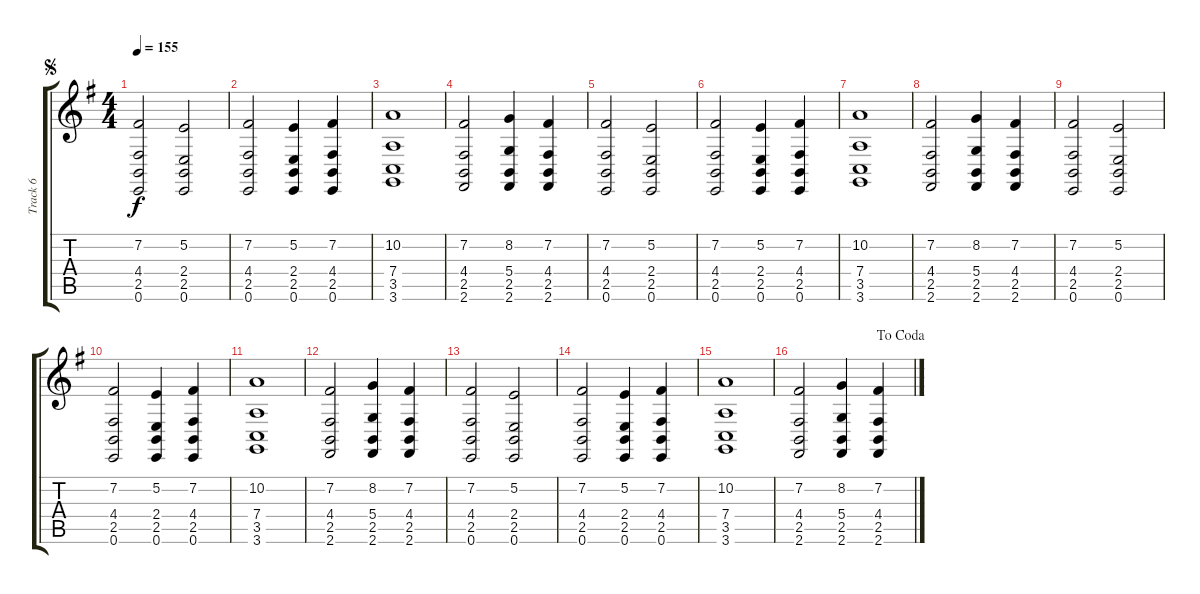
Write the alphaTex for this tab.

\track ("Track 6" "Track 6") {instrument stringensemble1}
\staff {score tabs}
\tuning (E4 B3 G3 D3 A2 E2) {hide}
\ts (4 4)
\jump segno
\tempo 155
\clef g2
\ks eminor
(7.2 4.4 2.5 0.6).2{dy f} (5.2 2.4 2.5 0.6).2 |
(7.2 4.4 2.5 0.6).2 (5.2 2.4 2.5 0.6).4 (7.2 4.4 2.5 0.6).4 |
(10.2 7.4 3.5 3.6).1 |
(7.2 4.4 2.5 2.6).2 (8.2 5.4 2.5 2.6).4 (7.2 4.4 2.5 2.6).4 |
(7.2 4.4 2.5 0.6).2 (5.2 2.4 2.5 0.6).2 |
(7.2 4.4 2.5 0.6).2 (5.2 2.4 2.5 0.6).4 (7.2 4.4 2.5 0.6).4 |
(10.2 7.4 3.5 3.6).1 |
(7.2 4.4 2.5 2.6).2 (8.2 5.4 2.5 2.6).4 (7.2 4.4 2.5 2.6).4 |
(7.2 4.4 2.5 0.6).2 (5.2 2.4 2.5 0.6).2 |
(7.2 4.4 2.5 0.6).2 (5.2 2.4 2.5 0.6).4 (7.2 4.4 2.5 0.6).4 |
(10.2 7.4 3.5 3.6).1 |
(7.2 4.4 2.5 2.6).2 (8.2 5.4 2.5 2.6).4 (7.2 4.4 2.5 2.6).4 |
(7.2 4.4 2.5 0.6).2 (5.2 2.4 2.5 0.6).2 |
(7.2 4.4 2.5 0.6).2 (5.2 2.4 2.5 0.6).4 (7.2 4.4 2.5 0.6).4 |
(10.2 7.4 3.5 3.6).1 |
\jump dacoda
(7.2 4.4 2.5 2.6).2 (8.2 5.4 2.5 2.6).4 (7.2 4.4 2.5 2.6).4
